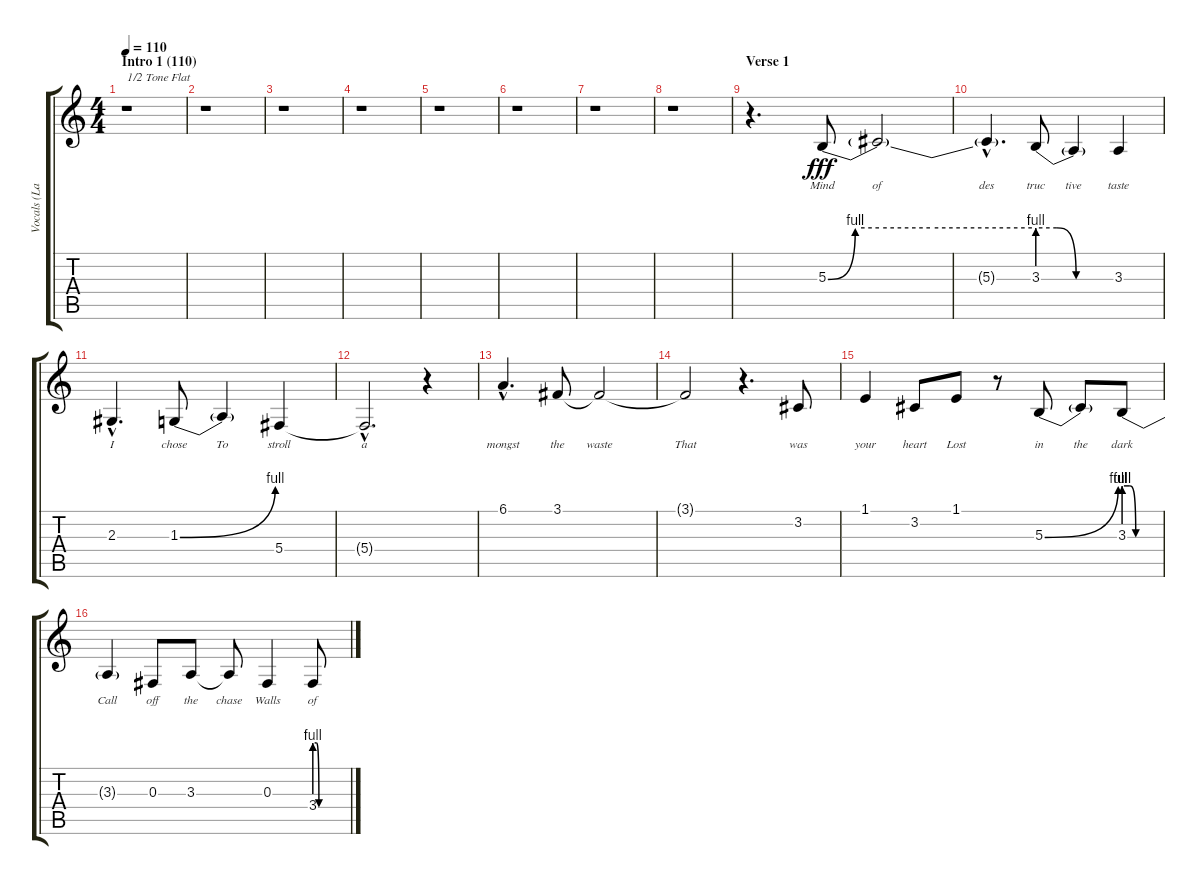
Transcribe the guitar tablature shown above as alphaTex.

\track ("Vocals (Layne)" "Vocals (La") {instrument lead1square}
\staff {score tabs}
\tuning (Eb4 Bb3 Gb3 Db3 Ab2 Eb2) {hide}
\ts (4 4)
\section ("" "Intro 1 (110)")
\tempo 110
\clef g2
\ks c
r.1{txt "1/2 Tone Flat" dy fff instrument lead1square} |
r.1 |
r.1 |
r.1 |
r.1 |
r.1 |
r.1 |
r.1 |
\section ("" "Verse 1")
r.4{d} 5.3{be (custom 0 0 8 4 15 4 30 4 60 4)}.8{lyrics (0 "Mind") lyrics (1 "") lyrics (2 "") lyrics (3 "") lyrics (4 "")} 5.3{t}.2{lyrics (0 "of") lyrics (1 "") lyrics (2 "") lyrics (3 "") lyrics (4 "")} |
5.3{hac t}.4{d lyrics (0 "des") lyrics (1 "") lyrics (2 "") lyrics (3 "") lyrics (4 "")} 3.3{be (custom 0 4 15 4 30 0 40 0 60 0)}.8{lyrics (0 "truc") lyrics (1 "") lyrics (2 "") lyrics (3 "") lyrics (4 "")} 3.3{t}.4{lyrics (0 "tive") lyrics (1 "") lyrics (2 "") lyrics (3 "") lyrics (4 "")} 3.3.4{lyrics (0 "taste") lyrics (1 "") lyrics (2 "") lyrics (3 "") lyrics (4 "")} |
2.3{hac}.4{d lyrics (0 "I") lyrics (1 "") lyrics (2 "") lyrics (3 "") lyrics (4 "")} 1.3{be (bend 0 0 60 4)}.8{lyrics (0 "chose") lyrics (1 "") lyrics (2 "") lyrics (3 "") lyrics (4 "")} 1.3{t}.4{lyrics (0 "To") lyrics (1 "") lyrics (2 "") lyrics (3 "") lyrics (4 "")} 5.4.4{lyrics (0 "stroll") lyrics (1 "") lyrics (2 "") lyrics (3 "") lyrics (4 "")} |
5.4{hac t}.2{d lyrics (0 "a") lyrics (1 "") lyrics (2 "") lyrics (3 "") lyrics (4 "")} r.4 |
6.1{hac}.4{d lyrics (0 "mongst") lyrics (1 "") lyrics (2 "") lyrics (3 "") lyrics (4 "")} 3.1.8{lyrics (0 "the") lyrics (1 "") lyrics (2 "") lyrics (3 "") lyrics (4 "")} 3.1{t}.2{lyrics (0 "waste") lyrics (1 "") lyrics (2 "") lyrics (3 "") lyrics (4 "")} |
3.1{t}.2{lyrics (0 "That") lyrics (1 "") lyrics (2 "") lyrics (3 "") lyrics (4 "")} r.4{d} 3.2.8{lyrics (0 "was") lyrics (1 "") lyrics (2 "") lyrics (3 "") lyrics (4 "")} |
1.1.4{lyrics (0 "your") lyrics (1 "") lyrics (2 "") lyrics (3 "") lyrics (4 "")} 3.2.8{lyrics (0 "heart") lyrics (1 "") lyrics (2 "") lyrics (3 "") lyrics (4 "")} 1.1.8{lyrics (0 "Lost") lyrics (1 "") lyrics (2 "") lyrics (3 "") lyrics (4 "")} r.8 5.3{be (bend 0 0 60 4)}.8{lyrics (0 "in") lyrics (1 "") lyrics (2 "") lyrics (3 "") lyrics (4 "")} 5.3{t}.8{lyrics (0 "the") lyrics (1 "") lyrics (2 "") lyrics (3 "") lyrics (4 "")} 3.3{be (custom 0 4 10 4 20 0 40 0 60 0)}.8{lyrics (0 "dark") lyrics (1 "") lyrics (2 "") lyrics (3 "") lyrics (4 "")} |
3.3{t}.4{lyrics (0 "Call") lyrics (1 "") lyrics (2 "") lyrics (3 "") lyrics (4 "")} 0.3.8{lyrics (0 "off") lyrics (1 "") lyrics (2 "") lyrics (3 "") lyrics (4 "")} 3.3.8{lyrics (0 "the") lyrics (1 "") lyrics (2 "") lyrics (3 "") lyrics (4 "")} 3.3{t}.8{lyrics (0 "chase") lyrics (1 "") lyrics (2 "") lyrics (3 "") lyrics (4 "")} 0.3.4{lyrics (0 "Walls") lyrics (1 "") lyrics (2 "") lyrics (3 "") lyrics (4 "")} 3.4{be (custom 0 4 3 4 8 0 15 0 40 0 60 0)}.8{lyrics (0 "of") lyrics (1 "") lyrics (2 "") lyrics (3 "") lyrics (4 "")}
